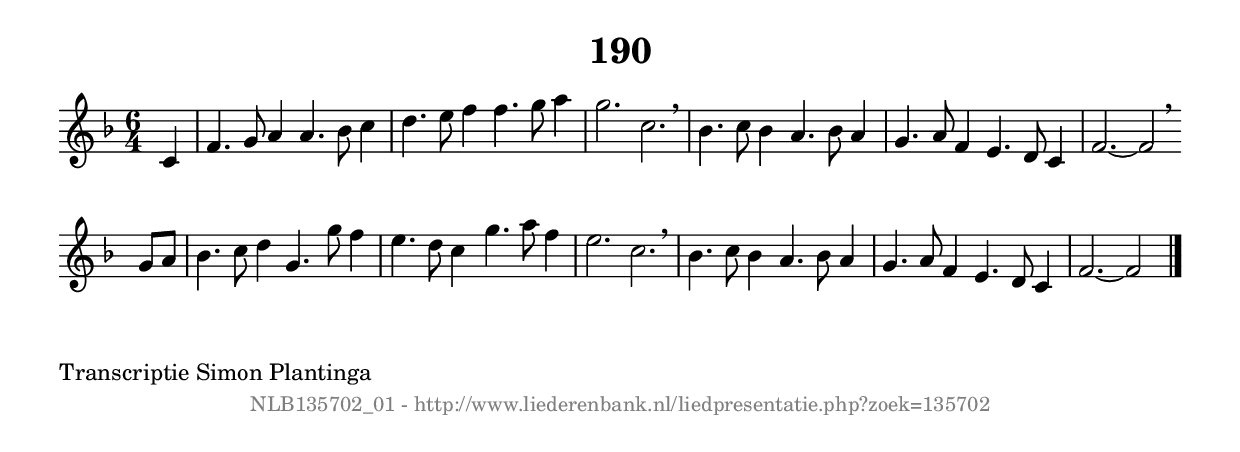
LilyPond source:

%
% produced by wce2krn 1.64 (7 June 2014)
%
\version"2.16"
#(append! paper-alist '(("long" . (cons (* 210 mm) (* 2000 mm)))))
#(set-default-paper-size "long")
sb = {\breathe}
mBreak = {\breathe }
bBreak = {\breathe }
x = {\once\override NoteHead #'style = #'cross }
gl=\glissando
itime={\override Staff.TimeSignature #'stencil = ##f }
ficta = {\once\set suggestAccidentals = ##t}
fine = {\once\override Score.RehearsalMark #'self-alignment-X = #1 \mark \markup {\italic{Fine}}}
dc = {\once\override Score.RehearsalMark #'self-alignment-X = #1 \mark \markup {\italic{D.C.}}}
dcf = {\once\override Score.RehearsalMark #'self-alignment-X = #1 \mark \markup {\italic{D.C. al Fine}}}
dcc = {\once\override Score.RehearsalMark #'self-alignment-X = #1 \mark \markup {\italic{D.C. al Coda}}}
ds = {\once\override Score.RehearsalMark #'self-alignment-X = #1 \mark \markup {\italic{D.S.}}}
dsf = {\once\override Score.RehearsalMark #'self-alignment-X = #1 \mark \markup {\italic{D.S. al Fine}}}
dsc = {\once\override Score.RehearsalMark #'self-alignment-X = #1 \mark \markup {\italic{D.S. al Coda}}}
pv = {\set Score.repeatCommands = #'((volta "1"))}
sv = {\set Score.repeatCommands = #'((volta "2"))}
tv = {\set Score.repeatCommands = #'((volta "3"))}
qv = {\set Score.repeatCommands = #'((volta "4"))}
xv = {\set Score.repeatCommands = #'((volta #f))}
\header{ tagline = ""
title = "190"
}
\score {{
\key f \major
\relative g'
{
\set melismaBusyProperties = #'()
\partial 32*8
\time 6/4
\tempo 4=120
\override Score.MetronomeMark #'transparent = ##t
\override Score.RehearsalMark #'break-visibility = #(vector #t #t #f)
c,4 | f4. g8 a4 a4. bes8 c4 | d4. e8 f4 f4. g8 a4 | g2. c,2. \sb | bes4. c8 bes4 a4. bes8 a4 | g4. a8 f4 e4. d8 c4 | f2.~ f2 \bar ":|:" \bBreak
g8 a8 | bes4. c8 d4 g,4. g'8 f4 | e4. d8 c4 g'4. a8 f4 | e2. c2. \sb | bes4. c8 bes4 a4. bes8 a4 | g4. a8 f4 e4. d8 c4 | f2.~ f2 \bar "|."
 }}
 \midi { }
 \layout {
            indent = 0.0\cm
}
}
\markup { \wordwrap-string #" 
Transcriptie Simon Plantinga
"}
\markup { \vspace #0 } \markup { \with-color #grey \fill-line { \center-column { \smaller "NLB135702_01 - http://www.liederenbank.nl/liedpresentatie.php?zoek=135702" } } }
